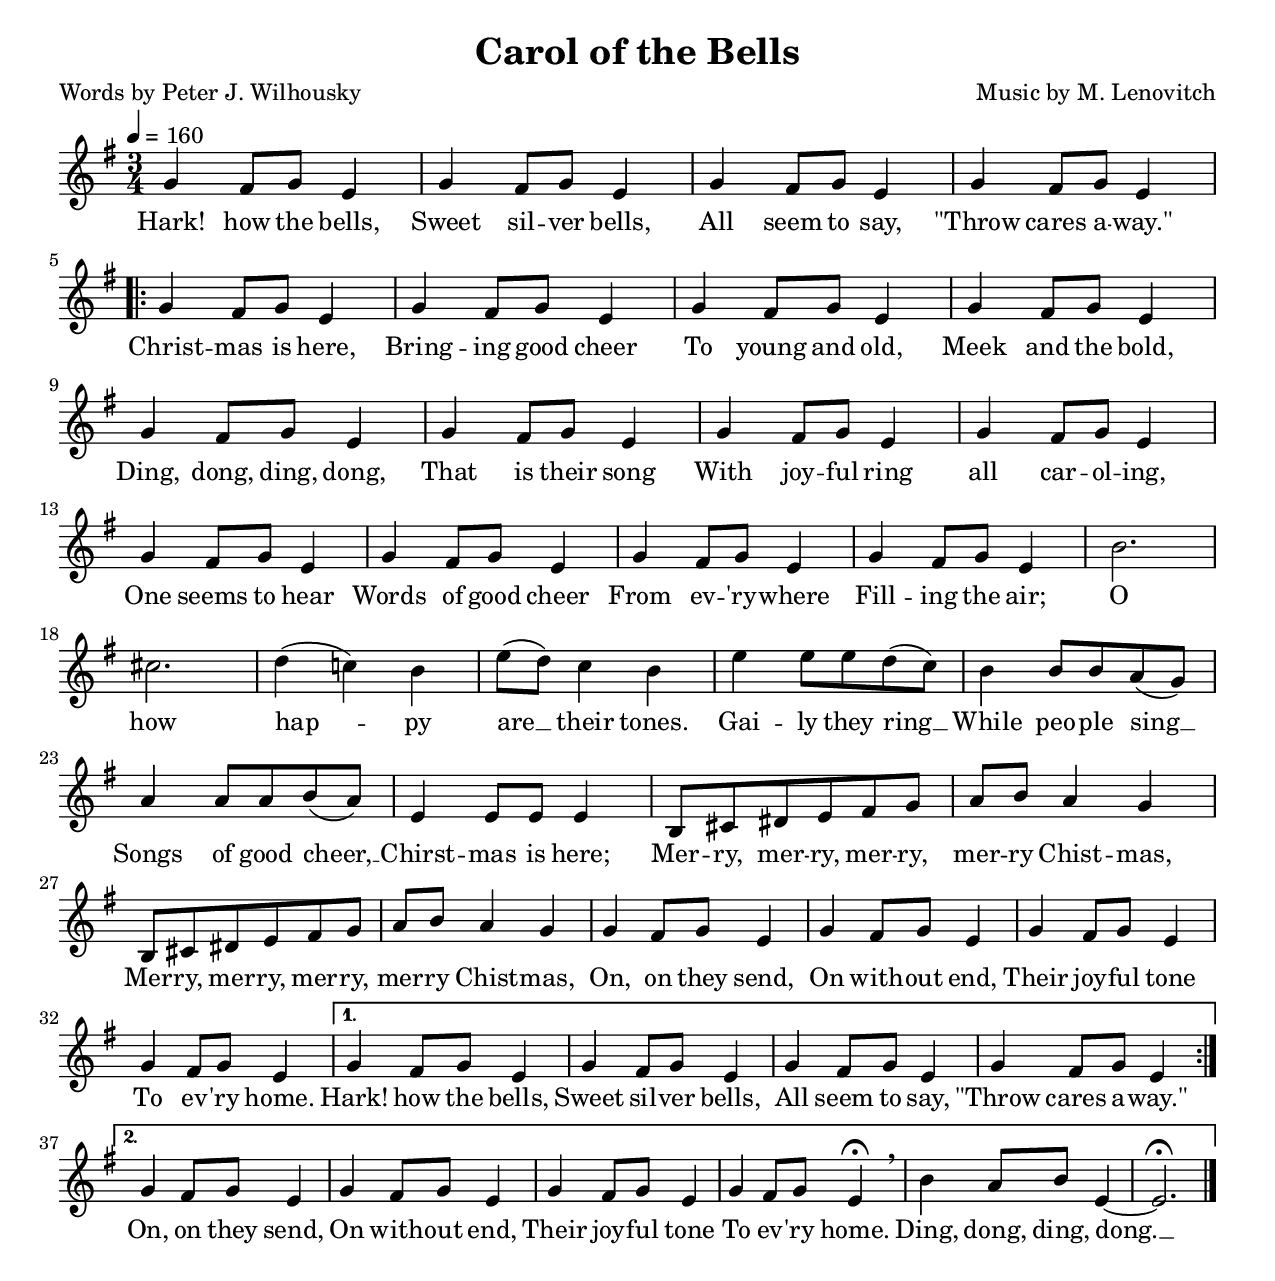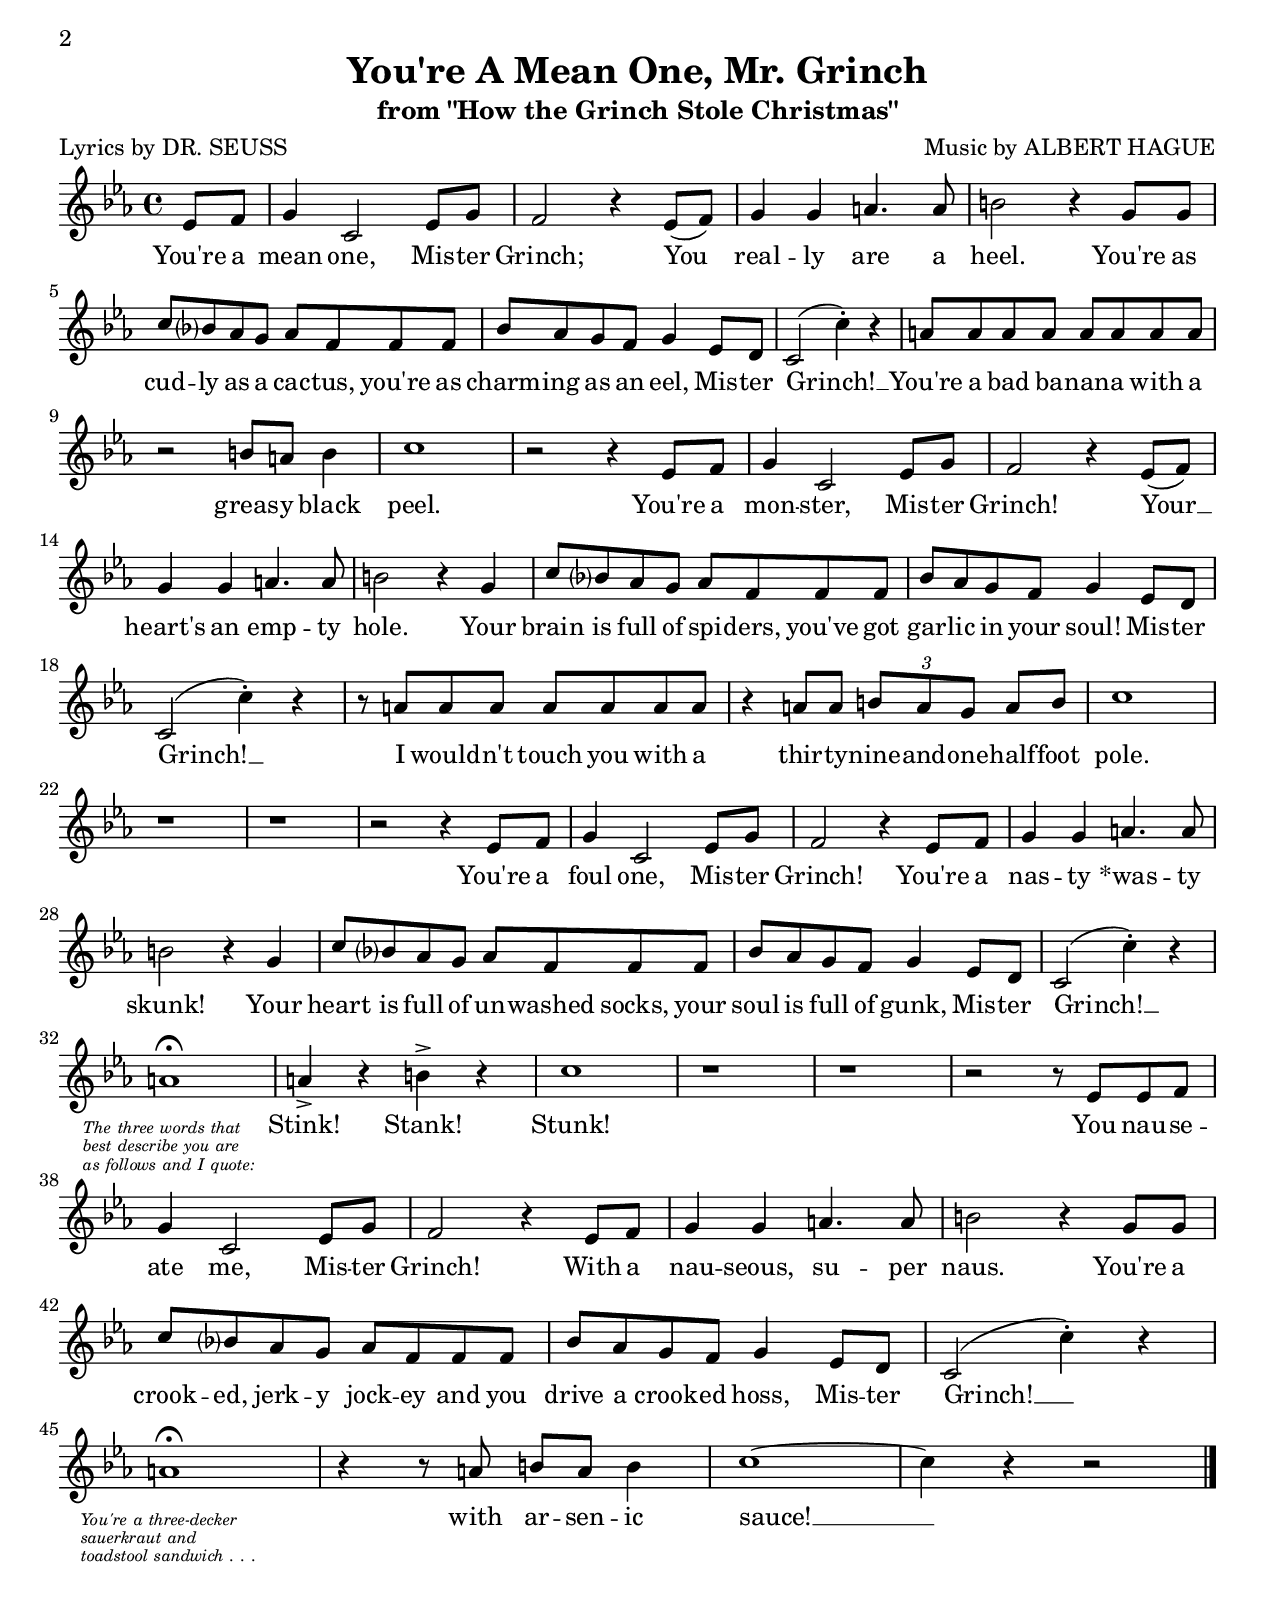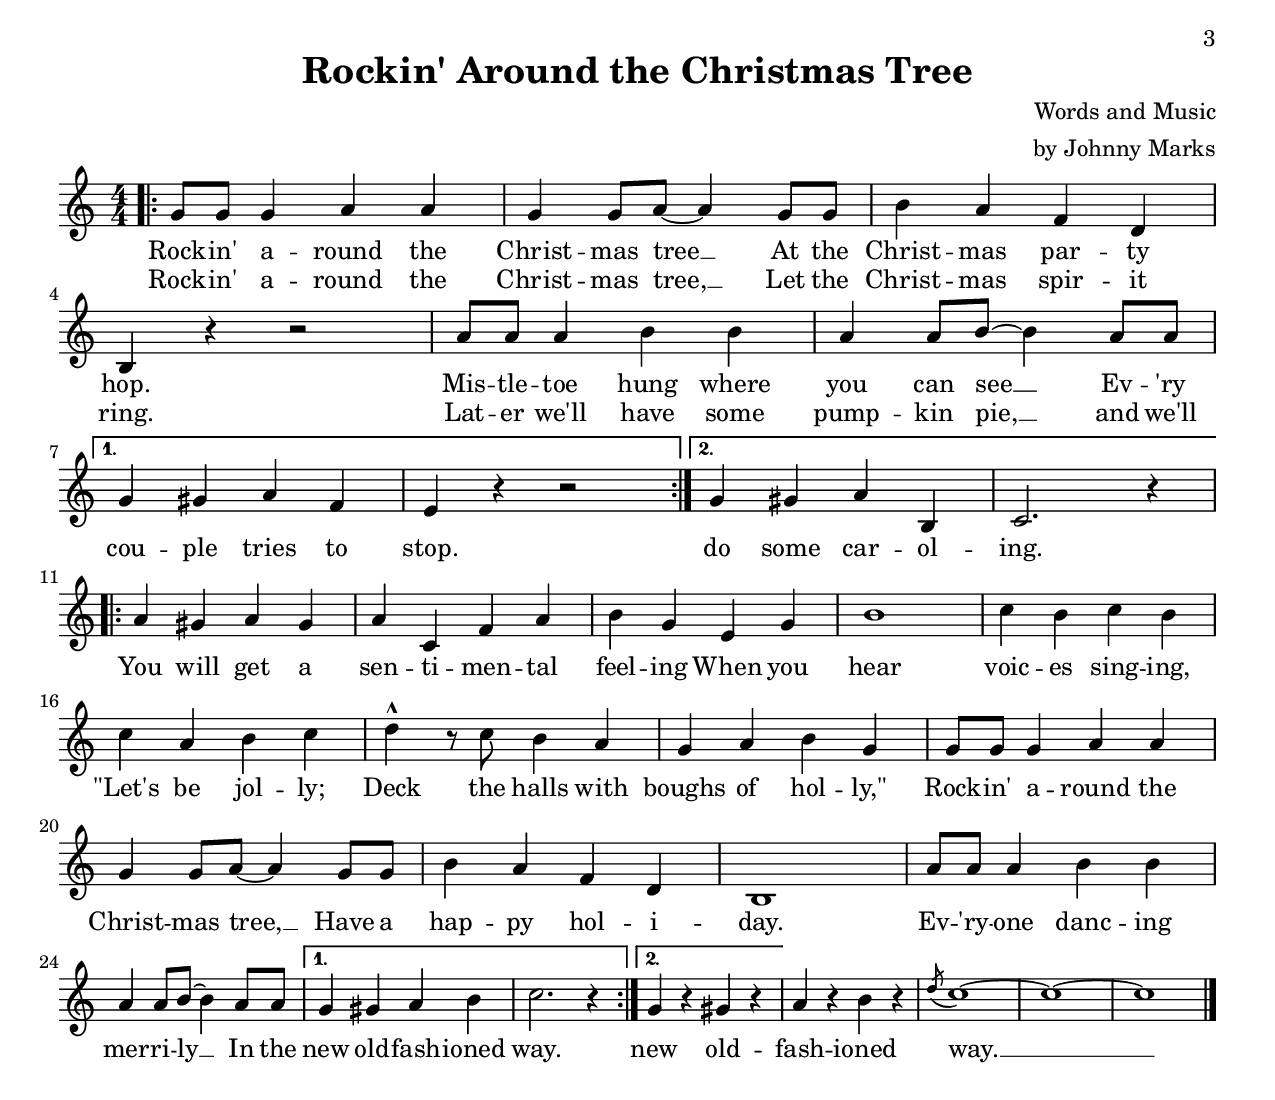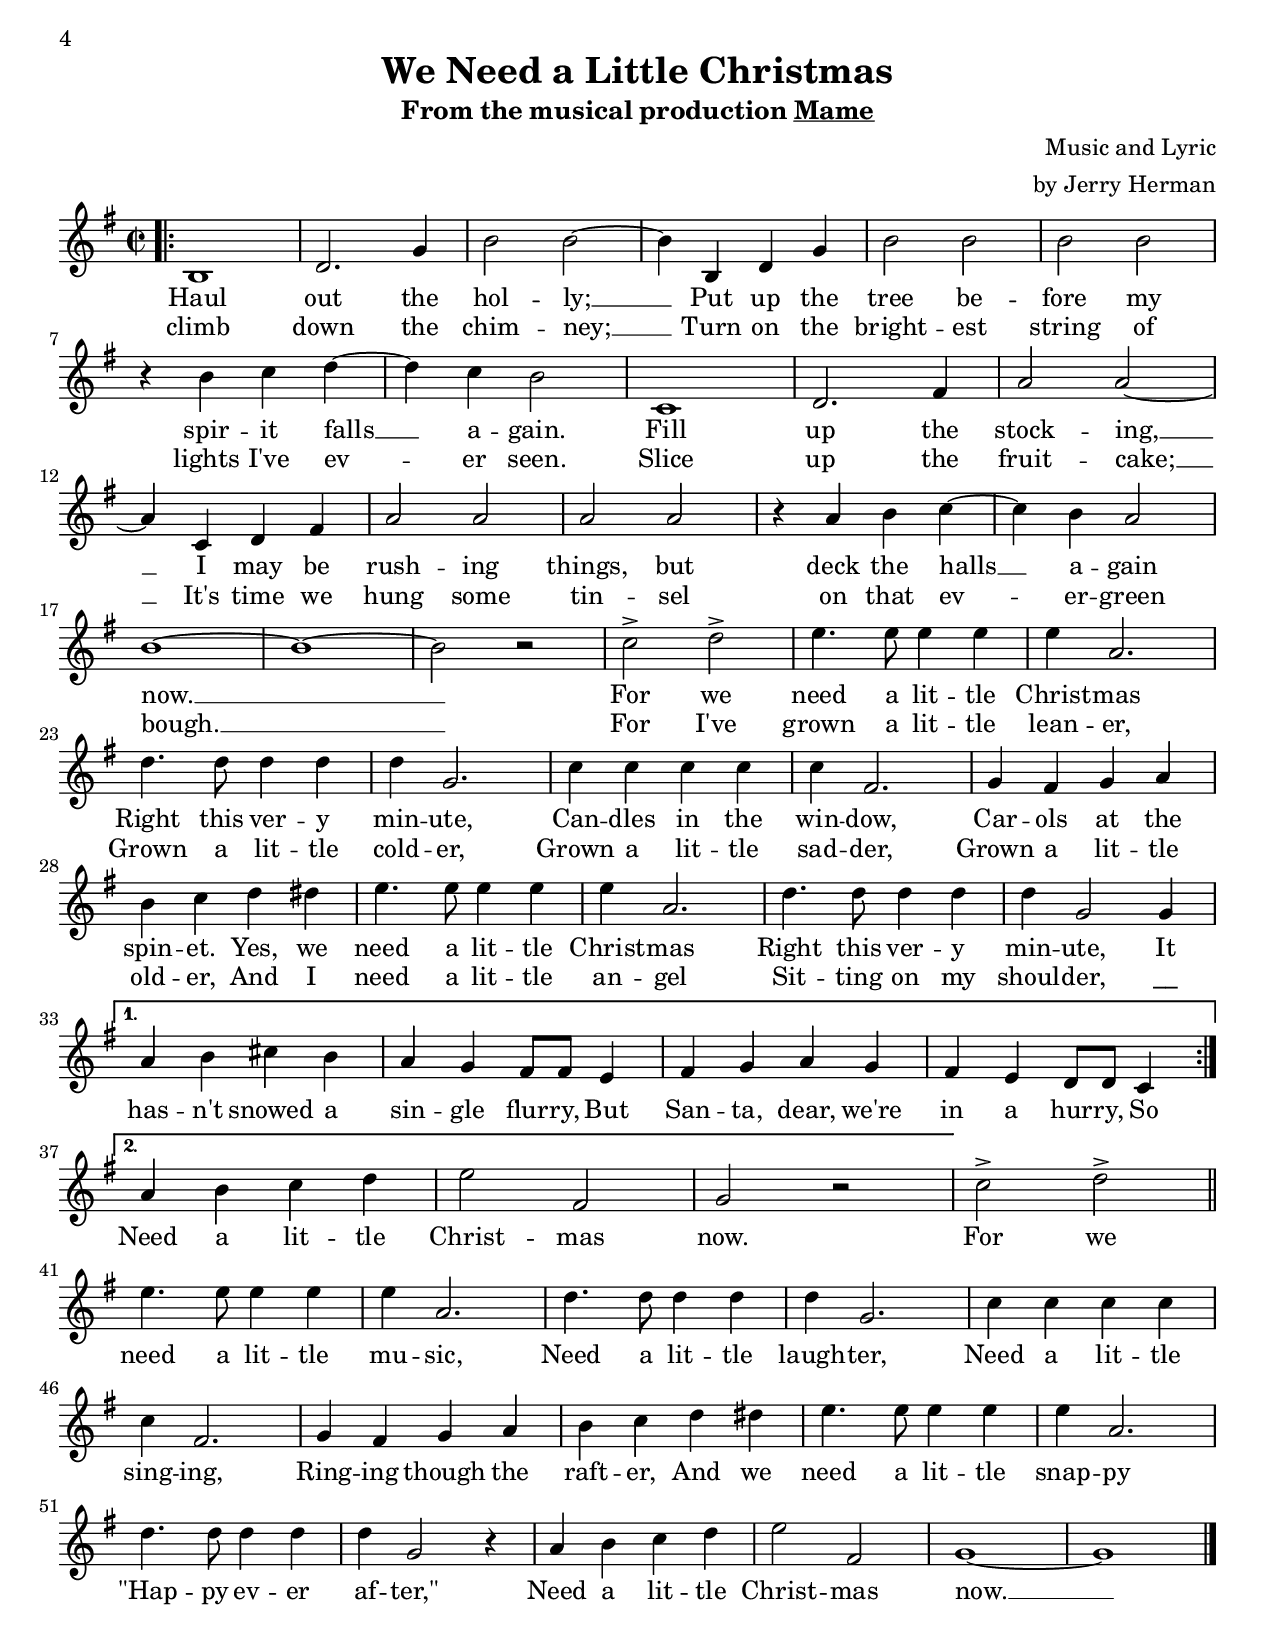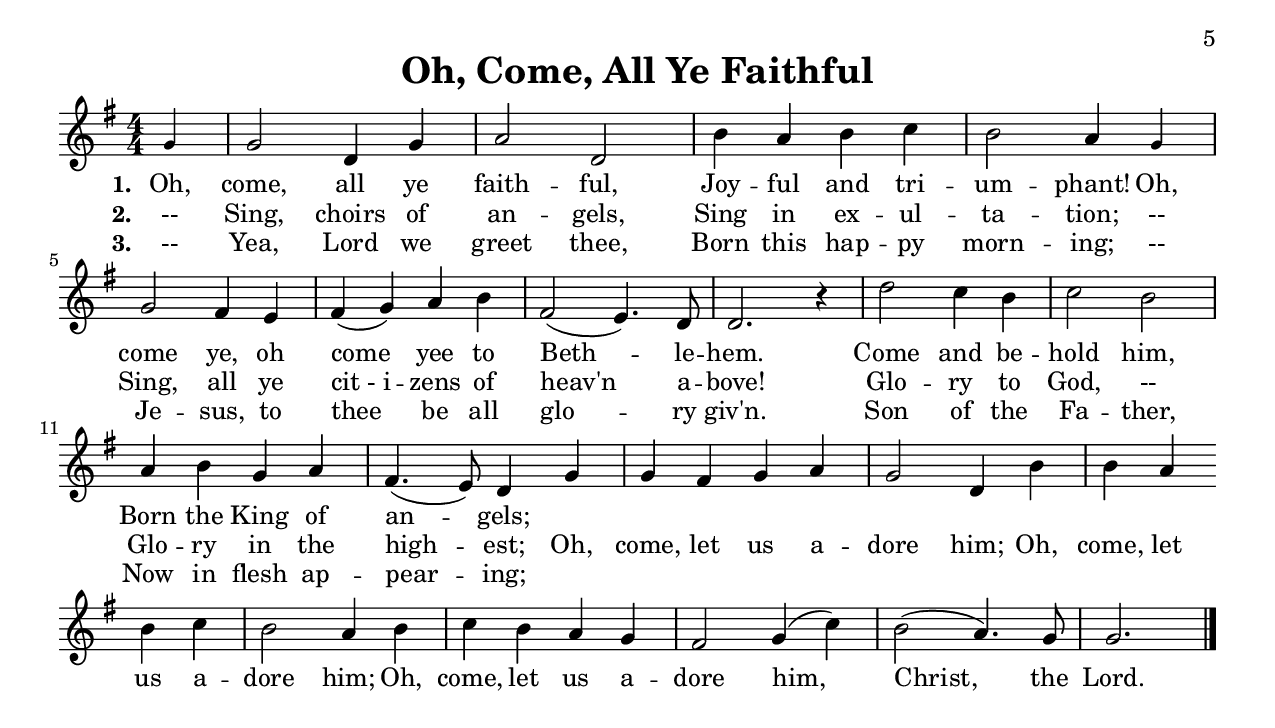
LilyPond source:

\version "2.18.2"

#(set-default-paper-size "letter")

\paper {
	indent = 0 
}


\book {
    \bookpart { \header{
	title = "Carol of the Bells"
	poet = "Words by Peter J. Wilhousky"
	composer = "Music by M. Lenovitch"
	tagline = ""
}

\score{
	<<
		\new Staff {
			\new Voice = "carolMelody" {
				\relative g' {
					\time 3/4
					\key g \major
					\tempo 4 = 160
					g4 fis 8 g e4 | g4 fis 8 g e4 | g4 fis 8 g e4 | g4 fis 8 g e4 \break 
					\repeat volta 2 {
						g4 fis 8 g e4 | g4 fis 8 g e4 | g4 fis 8 g e4 | g4 fis 8 g e4 |
						g4 fis 8 g e4 | g4 fis 8 g e4 | g4 fis 8 g e4 | g4 fis 8 g e4 |
						g4 fis 8 g e4 | g4 fis 8 g e4 | g4 fis 8 g e4 | g4 fis 8 g e4 |
						b'2. | cis | d4( c!) b | e8( d) c4 b | e4 e8 e d( c) | b4 b8 b a( g) |
						a4 a8 a b( a) | e4 e8 e e4 | b8 cis dis e fis g | a b a4 g |
						b,8 cis dis e fis g | a b a4 g | g4 fis 8 g e4 | g4 fis 8 g e4 | g4 fis 8 g e4 |
						g4 fis 8 g e4 | 
					}
					\alternative {
						{  g4 fis 8 g e4 |  g4 fis 8 g e4 |  g4 fis 8 g e4 |  g4 fis 8 g e4 | }
						{  
							g4 fis 8 g e4 |  g4 fis 8 g e4 |  g4 fis 8 g e4 | 
							g4 fis 8 g e4\fermata \breathe | b'4 a8 b e,4~ | e2.\fermata
						}
					}
					\bar "|."
				}
			}
		}
		\new Lyrics {
			\lyricsto "carolMelody" {
				\lyricmode {
					Hark! how the bells, Sweet sil -- ver bells,
					All seem to say, "\"Throw" cares a -- "way.\"" 
					Christ -- mas is here, Bring -- ing good cheer
					To young and old, Meek and the bold,
					Ding, dong, ding, dong, That is their song
					With joy -- ful ring all car -- ol -- ing,
					One seems to hear Words of good cheer
					From ev -- 'ry -- where Fill -- ing the air;
					O how hap -- py are __ their tones.
					Gai -- ly they ring __ While peo -- ple sing __
					Songs of good cheer, __ Chirst -- mas is here;
					Mer -- ry, mer -- ry, mer -- ry, mer -- ry Chist -- mas,
					Mer -- ry, mer -- ry, mer -- ry, mer -- ry Chist -- mas,
					On, on they send, On with -- out end, 
					Their joy -- ful tone To ev -- 'ry home.
					Hark! how the bells, Sweet sil -- ver bells,
					All seem to say, "\"Throw" cares a -- "way.\"" 
					On, on they send, On with -- out end, 
					Their joy -- ful tone To ev -- 'ry home.
					Ding, dong, ding, dong. __ 
				}
			}
		}
	>>

	\layout{}
}
 }
    \bookpart { \header {
	title = "You're A Mean One, Mr. Grinch"
	subtitle = "from \"How the Grinch Stole Christmas\""
	poet = "Lyrics by DR. SEUSS"
	composer = "Music by ALBERT HAGUE"
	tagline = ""
}

\score {
	<<
		\new Staff {
			\new Voice = "grinchMelody" {
				\relative ees' {
					\key ees \major
					\partial 4 ees8 f | g4 c,2 ees8 g |
					f2 r4 ees8( f) | g4 g a4. a8 | b2 r4 g8 g |
					c8 bes? aes g aes f f f | bes aes g f g4 ees8 d | c2( c'4-.) r |
					a8 a a a a a a a | r2 b8 a b4 | c1 |
					r2 r4 ees,8 f | g4 c,2 ees8 g | f2 r4 ees8( f) |
					g4 g a4. a8 | b2 r4 g | c8 bes? aes g aes f f f |
					bes aes g f g4 ees8 d | c2( c'4-.) r | r8 a a a a a a a |
					r4 a8 a \tuplet 3/2 { b a g } a b | c1 | r |
					r | r2 r4 ees,8 f | g4 c,2 ees8 g |
					f2 r4 ees8 f | g4 g a4. a8 | b2 r4 g |
					c8 bes? aes g aes f f f | bes aes g f g4 ees8 d | c2( c'4-.) r | \break
					a1\fermata | a4-> r b-> r | c1 |
					r1 | r |
					r2 r8 ees, ees f | g4 c,2 ees8 g | f2 r4 ees8 f |
					g4 g a4. a8 | b2 r4 g8 g | c bes? aes g aes f f f |
					bes aes g f g4 ees8 d | c2( c'4-.) r | \break
					a1\fermata | r4 r8 a b a b4 | c1~ | c4 r4 r2 \bar "|." 
				}
			}
		}
		\new Lyrics {
			\lyricsto "grinchMelody" {
				\lyricmode {
					You're a mean one, Mis -- ter Grinch;
					You real -- ly are a heel.
					You're as cud -- ly as a cac -- tus,
					you're as charm -- ing as an eel, Mis -- ter Grinch! __
					You're a bad ba -- nan -- a with a greas -- y black peel. 
					You're a mon -- ster, Mis -- ter Grinch!
					Your __ heart's an emp -- ty hole.
					Your brain is full of spi -- ders, 
					you've got gar -- lic in your soul! Mis -- ter Grinch! __
					I would -- n't touch you with a 
					thir -- ty -- nine -- and -- one -- half -- foot pole.
					You're a foul one, Mis -- ter Grinch!
					You're a nas -- ty "*was" -- ty skunk!
					Your heart is full of un -- washed socks,
					your soul is full of gunk, Mis -- ter Grinch! __
					\markup{ \italic \teeny 
						\override #'(baseline-skip . 1.75)
						\left-column {
							\line { The three words that }
							\line { best describe you are }
							\line { as follows and I quote: }
						} 
					}
					Stink! Stank! Stunk!
					You nau -- se -- ate me, Mis -- ter Grinch!
					With a nau -- seous, su -- per naus. 
					You're a crook -- ed, jerk -- y jock -- ey 
					and you drive a crook -- ed hoss, Mis -- ter Grinch! __
					\markup{ \italic \teeny 
						\override #'(baseline-skip . 1.75)
						\left-column {
							\line { You're a three-decker }
							\line { sauerkraut and }
							\line { toadstool sandwich . . . }
						} 
					}
					with ar -- sen -- ic sauce! __
				}
			}
		}
	>>
	
	\layout{} 
}
 }
    \bookpart { \header{
    title = "Rockin' Around the Christmas Tree"
    composer = \markup {
        \right-column{
            \line { "Words and Music" }
            \line { "by Johnny Marks" }
        }
    }
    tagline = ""
}

\score {
    <<
        \new Staff {
            \new Voice = "melody" {
                \relative g' {
                    \key c \major
                    \time 4/4 \numericTimeSignature
					\bar ".|:"
                    \repeat volta 2 {
                        g8 g g4 a a | g g8 a~ a4 g8 g | b4 a f d | \break
                        b r r2 | a'8 a a4 b b | a a8 b~ b4 a8 a | \break
                    }
                    \alternative {
                        { g4 gis a f  | e r r2 }
                        { g4 gis a b, | c2. r4 }
                    } \break
                    \repeat volta 2 {
                        a'4 gis a gis | a c, f a | b g e g | b1 | c4 b c b | \break
                        c a b c | d-^ r8 c b4 a | g a b g | g8 g g4 a a | \break
                        g g8 a~ a4 g8 g | b4 a f d | b1 | a'8 a a4 b b | \break
                        a a8 b~ b4 a8 a |
                    }
                    \alternative {
                        { g4 gis a b | c2. r4  | }
                        { g4 r gis r | }
                    } 
                    a r b r | \acciaccatura { d8 } c1~ | c~ | c \bar "|."
                }
            }
        }
		\new Lyrics{
			\lyricsto "melody" {
				\lyricmode {
					<<
						{ 
							Rock -- in' a -- round the Christ -- mas tree __
						  	At the Christ -- mas par -- ty hop.
							Mis -- tle -- toe hung where you can see __
							Ev -- 'ry 
						}
						\new Lyrics {
							\set associatedVoice = "melody"
							Rock -- in' a -- round the Christ -- mas tree, __
							Let the Christ -- mas spir -- it ring.
							Lat -- er we'll have some pump -- kin pie, __
							and we'll
						}
						
					>>
					cou -- ple tries to stop.
					do some car -- ol -- ing.
					You will get a sen -- ti -- men -- tal feel -- ing
					When you hear voic -- es sing -- ing, 
					"\"Let's" be jol -- ly; 
					Deck the halls with boughs of hol -- "ly,\""
					Rock -- in' a -- round the Christ -- mas tree, __
					Have a hap -- py hol -- i -- day.
					Ev -- 'ry -- one danc -- ing mer -- ri -- ly __
					In the new old -- fash -- ioned way.
					new old -- fash -- ioned way. __
				}
			}
		}
    >>
    \layout{}
}
 }
    \bookpart { \header {
	title = "We Need a Little Christmas"
	subtitle = \markup{
		\text{ From the musical production \underline { Mame } }
	}
	composer = \markup {
		\right-column {
			\line{ Music and Lyric }
			\line{ by Jerry Herman }
		}
	}
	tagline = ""
}

\score{
	<<
		\new Staff {
			\new Voice = "melody" {
				\relative b {
					\time 2/2
					\key g \major 
					\bar ".|:"
					\repeat volta 2 {
						b1 | d2. g4 | b2 b~ | b4 b, d g | b2 b | b b | \break
						r4 b c d~ | d c b2 | c,1 | d2. fis4 | a2 a~ | \break
						a4 c, d fis | a2 a | a a | r4 a b c~ | c b a2 | \break
						b1~ | b~ | b2 r | c-> d-> | e4. e8 e4 e | e a,2. | \break
						d4. d8 d4 d | d g,2. | c4 c c c | c fis,2. | g4 fis g a | \break
						b4 c d dis | e4. e8 e4 e | e a,2. | d4. d8 d4 d | d g,2 g4 | \break
					}
					\alternative {
						{ a4 b cis b | a g fis8 fis e4 | fis g a g | fis e d8 d c4 | \break }
						{ a'4 b c d | e2 fis, | g r | }
					}
					c-> d-> \bar "||" \break
					e4. e8 e4 e | e a,2. | d4. d8 d4 d | d g,2. | c4 c c c | \break
					c fis,2. | g4 fis g a | b c d dis | e4. e8 e4 e | e a,2. | \break
					d4. d8 d4 d | d g,2 r4 | a b c d | e2 fis, | g1~ | g \bar "|."
				}
			}
		}
		\new Lyrics {
			\lyricsto "melody" {
				<<
					{
						Haul out the hol -- ly; __ 
						Put up the tree be -- fore my spir -- it falls __ a -- gain.
						Fill up the stock -- ing, __
						I may be rush -- ing things, but deck the halls __ a -- gain now. __
						For we need a lit -- tle Christ -- mas
						Right this ver -- y min -- ute,
						Can -- dles in the win -- dow,
						Car -- ols at the spin -- et.
						Yes, we need a lit -- tle Christ -- mas
						Right this ver -- y min -- ute, It 
					}
					\new Lyrics {
						\set associatedVoice = "melody"
						climb down the chim -- ney; __
						Turn on the bright -- est string of lights I've ev -- er seen.
						Slice up the fruit -- cake; __
						It's time we hung some tin -- sel on that ev -- er -- green bough. __
						For I've grown a lit -- tle lean -- er,
						Grown a lit -- tle cold -- er,
						Grown a lit -- tle sad -- der,
						Grown a lit -- tle old -- er,
						And I need a lit -- tle an -- gel
						Sit -- ting on my shoul -- der, "__"
					}
				>>
				has -- n't snowed a sin -- gle flur -- ry, 
				But San -- ta, dear, we're in a hur -- ry, So
				Need a lit -- tle Christ -- mas now.
				For we need a lit -- tle mu -- sic,
				Need a lit -- tle laugh -- ter,
				Need a lit -- tle sing -- ing,
				Ring -- ing though the raft -- er,
				And we need a lit -- tle snap -- py
				"\"Hap" -- py ev -- er af -- "ter,\""
				Need a lit -- tle Christ -- mas now. __
			}	
		}
	>>
	\layout{}
}
 }
    \bookpart { \header {
    title = "Oh, Come, All Ye Faithful"
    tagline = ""
}

\score {
    <<
        \new Staff {
            \new Voice = "melody" {
                \relative g' {
                    \key g \major
                    \time 4/4 \numericTimeSignature
                    \partial 4 \tiny g4 \normalsize |
                    g2 d4 g a2 d, | b'4 a b c | b2 a4 \tiny g \normalsize | \break
                    g2 fis4 e | fis( g) a b | fis2( e4.) d8 | d2. r4 | d'2 c4 b | c2 b | \break
                    a4 b g a | fis4.( e8) d4 g | g fis g a | g2 d4 b' | b a \bar "" \break
                    b c | b2 a4 b | c b a g | fis2 g4( c) | b2( a4.) g8 | g2. \bar "|."
                }
            }
        }
        \new Lyrics {
            \lyricsto "melody" {
                \lyricmode {
                    \set stanza = "1. "
                    Oh, come, all ye faith -- ful,
                    Joy -- ful and tri -- um -- phant! Oh,
                    come ye, oh come yee to Beth -- le -- hem.
                    Come and be -- hold him,
                    Born the King of an -- gels; 
                }
            }
        }
        \new Lyrics {
            \lyricsto "melody" {
                \lyricmode {
                    \set stanza = "2. "
                    "--" Sing, choirs of an -- gels, 
                    Sing in ex -- ul -- ta -- tion; 
                    "--" Sing, all ye "cit - i" -- zens of heav'n a -- bove!
                    Glo -- ry to God, "--" Glo -- ry in the high -- est;
                    Oh, come, let us a -- dore him;
                    Oh, come, let us a -- dore him;
                    Oh, come, let us a -- dore him,
                    Christ, the Lord.
                }
            }
        }
        \new Lyrics {
            \lyricsto "melody" {
                \lyricmode {
                    \set stanza = "3. "
                    "--" Yea, Lord we greet thee,
                    Born this hap -- py morn -- ing; 
                    "--" Je -- sus, to thee be all glo -- ry giv'n.
                    Son of the Fa -- ther,
                    Now in flesh ap -- pear -- ing;
                }
            }
        }
    >>
    \layout{} 
}
 }
}